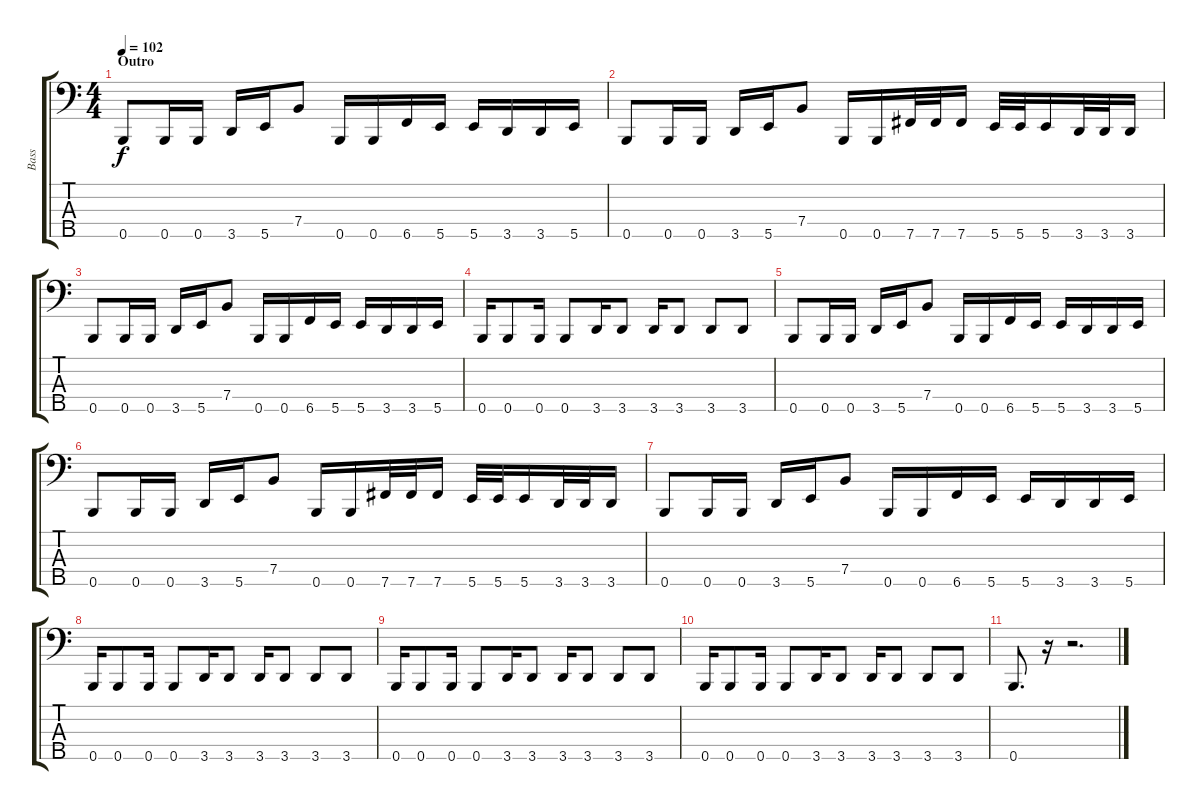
\track ("Bass" "Bass") {instrument electricbassfinger}
\staff {score tabs}
\tuning (G2 D2 A1 E1 B0) {hide}
\ts (4 4)
\section ("" "Outro")
\tempo 102
\clef f4
\ks c
0.5.8{dy f} 0.5.16 0.5.16 3.5.16 5.5.16 7.4.8 0.5.16 0.5.16 6.5.16 5.5.16 5.5.16 3.5.16 3.5.16 5.5.16 |
0.5.8 0.5.16 0.5.16 3.5.16 5.5.16 7.4.8 0.5.16 0.5.16 7.5.32 7.5.32 7.5.16 5.5.32 5.5.32 5.5.16 3.5.32 3.5.32 3.5.16 |
0.5.8 0.5.16 0.5.16 3.5.16 5.5.16 7.4.8 0.5.16 0.5.16 6.5.16 5.5.16 5.5.16 3.5.16 3.5.16 5.5.16 |
0.5.16 0.5.8 0.5.16 0.5.8 3.5.16 3.5.8 3.5.16 3.5.8 3.5.8 3.5.8 |
0.5.8 0.5.16 0.5.16 3.5.16 5.5.16 7.4.8 0.5.16 0.5.16 6.5.16 5.5.16 5.5.16 3.5.16 3.5.16 5.5.16 |
0.5.8 0.5.16 0.5.16 3.5.16 5.5.16 7.4.8 0.5.16 0.5.16 7.5.32 7.5.32 7.5.16 5.5.32 5.5.32 5.5.16 3.5.32 3.5.32 3.5.16 |
0.5.8 0.5.16 0.5.16 3.5.16 5.5.16 7.4.8 0.5.16 0.5.16 6.5.16 5.5.16 5.5.16 3.5.16 3.5.16 5.5.16 |
0.5.16 0.5.8 0.5.16 0.5.8 3.5.16 3.5.8 3.5.16 3.5.8 3.5.8 3.5.8 |
0.5.16 0.5.8 0.5.16 0.5.8 3.5.16 3.5.8 3.5.16 3.5.8 3.5.8 3.5.8 |
0.5.16 0.5.8 0.5.16 0.5.8 3.5.16 3.5.8 3.5.16 3.5.8 3.5.8 3.5.8 |
0.5.8{d} r.16 r.2{d}
